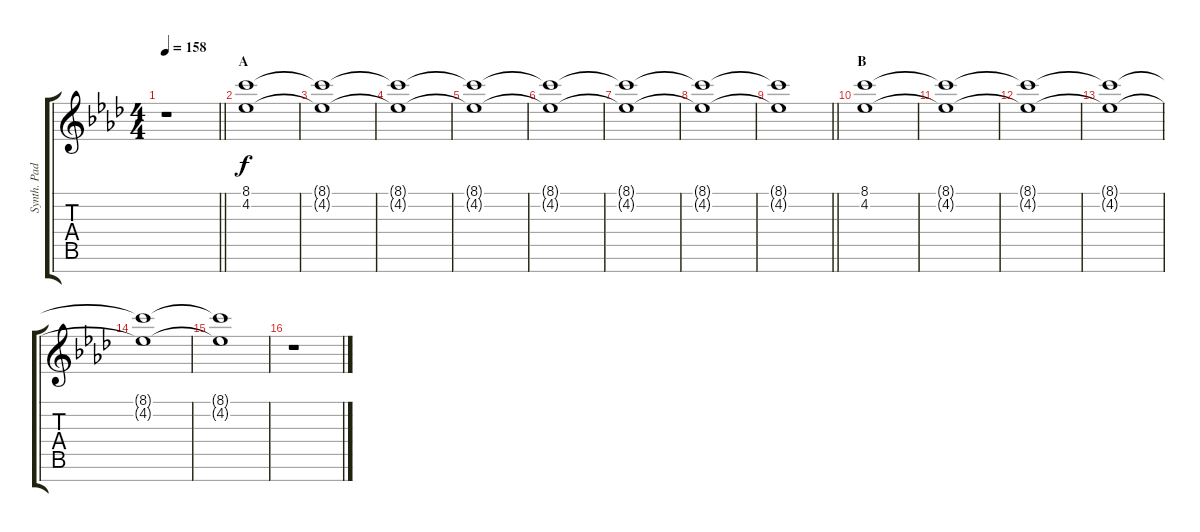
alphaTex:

\track ("Synth. Pad" "Synth. Pad") {instrument pad2warm}
\staff {score tabs}
\tuning (E5 B4 G4 D4 A3 E3 B2) {hide}
\ts (4 4)
\tempo 158
\clef g2
\barLineRight lightlight
\ks ab
r.1{dy f} |
\section ("" "A")
(8.1 4.2).1 |
(8.1{t} 4.2{t}).1 |
(8.1{t} 4.2{t}).1 |
(8.1{t} 4.2{t}).1 |
(8.1{t} 4.2{t}).1 |
(8.1{t} 4.2{t}).1 |
(8.1{t} 4.2{t}).1 |
\barLineRight lightlight
(8.1{t} 4.2{t}).1 |
\section ("" "B")
(8.1 4.2).1 |
(8.1{t} 4.2{t}).1 |
(8.1{t} 4.2{t}).1 |
(8.1{t} 4.2{t}).1 |
(8.1{t} 4.2{t}).1 |
(8.1{t} 4.2{t}).1 |
r.1
